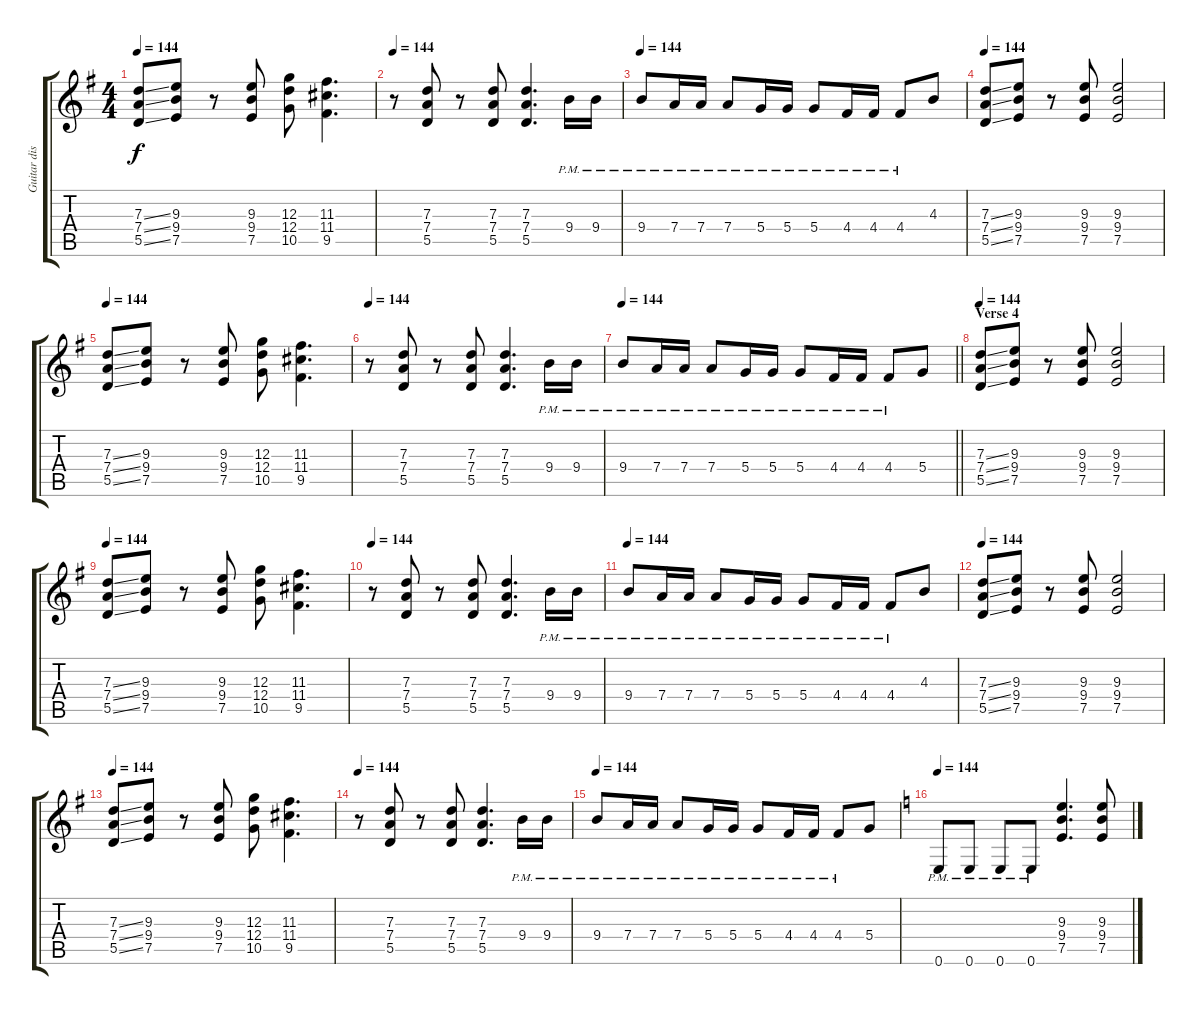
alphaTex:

\track ("Guitar distortion 3" "Guitar dis") {instrument distortionguitar}
\staff {score tabs}
\tuning (E4 B3 G3 D3 A2 E2) {hide}
\ts (4 4)
\tempo 144
\clef g2
\ks eminor
(7.3{ss} 7.4{ss} 5.5{ss}).8{dy f} (9.3 9.4 7.5).8 r.8 (9.3 9.4 7.5).8 (12.3 12.4 10.5).8 (11.3 11.4 9.5).4{d} |
\tempo 144
r.8 (7.3 7.4 5.5).8 r.8 (7.3 7.4 5.5).8 (7.3 7.4 5.5).4{d} 9.4{pm}.16 9.4{pm}.16 |
\tempo 144
9.4{pm}.8 7.4{pm}.16 7.4{pm}.16 7.4{pm}.8 5.4{pm}.16 5.4{pm}.16 5.4{pm}.8 4.4{pm}.16 4.4{pm}.16 4.4{pm}.8 4.3.8 |
\tempo 144
(7.3{ss} 7.4{ss} 5.5{ss}).8 (9.3 9.4 7.5).8 r.8 (9.3 9.4 7.5).8 (9.3 9.4 7.5).2 |
\tempo 144
(7.3{ss} 7.4{ss} 5.5{ss}).8 (9.3 9.4 7.5).8 r.8 (9.3 9.4 7.5).8 (12.3 12.4 10.5).8 (11.3 11.4 9.5).4{d} |
\tempo 144
r.8 (7.3 7.4 5.5).8 r.8 (7.3 7.4 5.5).8 (7.3 7.4 5.5).4{d} 9.4{pm}.16 9.4{pm}.16 |
\tempo 144
\barLineRight lightlight
9.4{pm}.8 7.4{pm}.16 7.4{pm}.16 7.4{pm}.8 5.4{pm}.16 5.4{pm}.16 5.4{pm}.8 4.4{pm}.16 4.4{pm}.16 4.4{pm}.8 5.4.8 |
\section ("" "Verse 4")
\tempo 144
(7.3{ss} 7.4{ss} 5.5{ss}).8 (9.3 9.4 7.5).8 r.8 (9.3 9.4 7.5).8 (9.3 9.4 7.5).2 |
\tempo 144
(7.3{ss} 7.4{ss} 5.5{ss}).8 (9.3 9.4 7.5).8 r.8 (9.3 9.4 7.5).8 (12.3 12.4 10.5).8 (11.3 11.4 9.5).4{d} |
\tempo 144
r.8 (7.3 7.4 5.5).8 r.8 (7.3 7.4 5.5).8 (7.3 7.4 5.5).4{d} 9.4{pm}.16 9.4{pm}.16 |
\tempo 144
9.4{pm}.8 7.4{pm}.16 7.4{pm}.16 7.4{pm}.8 5.4{pm}.16 5.4{pm}.16 5.4{pm}.8 4.4{pm}.16 4.4{pm}.16 4.4{pm}.8 4.3.8 |
\tempo 144
(7.3{ss} 7.4{ss} 5.5{ss}).8 (9.3 9.4 7.5).8 r.8 (9.3 9.4 7.5).8 (9.3 9.4 7.5).2 |
\tempo 144
(7.3{ss} 7.4{ss} 5.5{ss}).8 (9.3 9.4 7.5).8 r.8 (9.3 9.4 7.5).8 (12.3 12.4 10.5).8 (11.3 11.4 9.5).4{d} |
\tempo 144
r.8 (7.3 7.4 5.5).8 r.8 (7.3 7.4 5.5).8 (7.3 7.4 5.5).4{d} 9.4{pm}.16 9.4{pm}.16 |
\tempo 144
9.4{pm}.8 7.4{pm}.16 7.4{pm}.16 7.4{pm}.8 5.4{pm}.16 5.4{pm}.16 5.4{pm}.8 4.4{pm}.16 4.4{pm}.16 4.4{pm}.8 5.4.8 |
\tempo 144
\ks c
0.6{pm}.8 0.6{pm}.8 0.6{pm}.8 0.6{pm}.8 (9.3 9.4 7.5).4{d} (9.3 9.4 7.5).8
